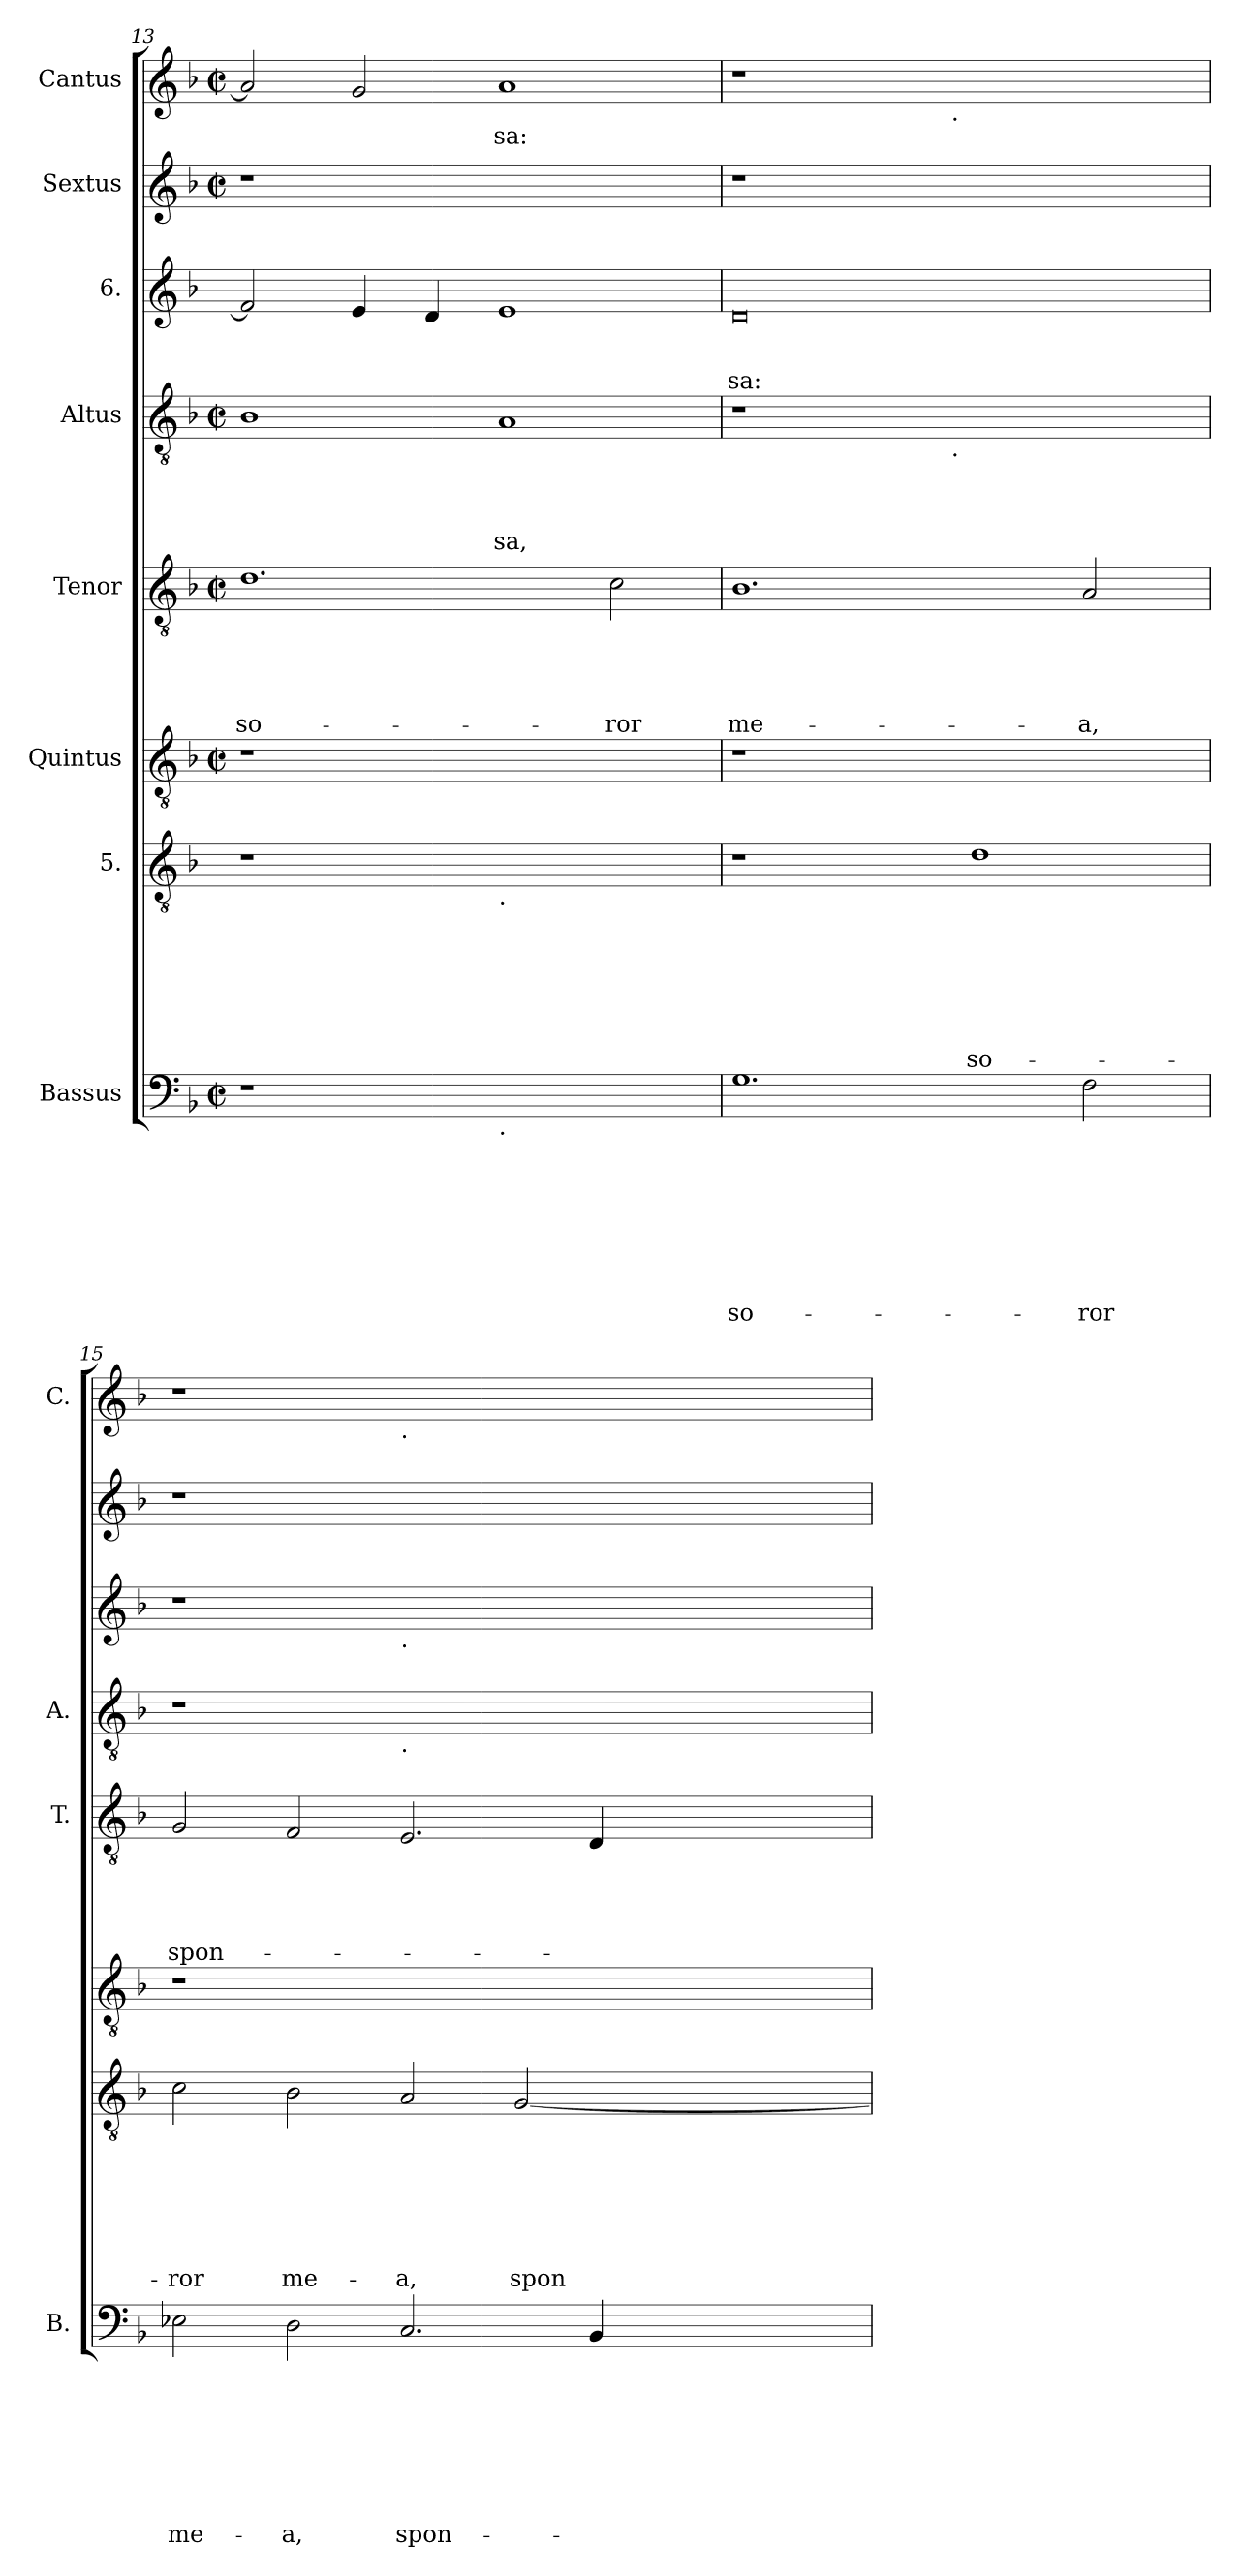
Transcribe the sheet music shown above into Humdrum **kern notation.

**kern	**text	**text	**text	**text	**text	**text	**text	**text	**kern	**text	**text	**text	**text	**text	**text	**text	**kern	**kern	**text	**text	**text	**text	**text	**kern	**text	**text	**text	**text	**kern	**text	**text	**text	**kern	**kern	**text
*part8	*part8	*part8	*part8	*part8	*part8	*part8	*part8	*part8	*part7	*part7	*part7	*part7	*part7	*part7	*part7	*part7	*part6	*part5	*part5	*part5	*part5	*part5	*part5	*part4	*part4	*part4	*part4	*part4	*part3	*part3	*part3	*part3	*part2	*part1	*part1
*staff8	*staff8	*staff8	*staff8	*staff8	*staff8	*staff8	*staff8	*staff8	*staff7	*staff7	*staff7	*staff7	*staff7	*staff7	*staff7	*staff7	*staff6	*staff5	*staff5	*staff5	*staff5	*staff5	*staff5	*staff4	*staff4	*staff4	*staff4	*staff4	*staff3	*staff3	*staff3	*staff3	*staff2	*staff1	*staff1
*I"Bassus	*	*	*	*	*	*	*	*	*I"5.	*	*	*	*	*	*	*	*I"Quintus	*I"Tenor	*	*	*	*	*	*I"Altus	*	*	*	*	*I"6.	*	*	*	*I"Sextus	*I"Cantus	*
*I'B.	*	*	*	*	*	*	*	*	*	*	*	*	*	*	*	*	*	*I'T.	*	*	*	*	*	*I'A.	*	*	*	*	*	*	*	*	*	*I'C.	*
*clefF4	*	*	*	*	*	*	*	*	*clefGv2	*	*	*	*	*	*	*	*clefGv2	*clefGv2	*	*	*	*	*	*clefGv2	*	*	*	*	*clefG2	*	*	*	*clefG2	*clefG2	*
*k[b-]	*	*	*	*	*	*	*	*	*k[b-]	*	*	*	*	*	*	*	*k[b-]	*k[b-]	*	*	*	*	*	*k[b-]	*	*	*	*	*k[b-]	*	*	*	*k[b-]	*k[b-]	*
*F:	*	*	*	*	*	*	*	*	*F:	*	*	*	*	*	*	*	*F:	*F:	*	*	*	*	*	*F:	*	*	*	*	*F:	*	*	*	*F:	*F:	*
*M2/2	*	*	*	*	*	*	*	*	*	*	*	*	*	*	*	*	*M2/2	*M2/2	*	*	*	*	*	*M2/2	*	*	*	*	*	*	*	*	*M2/2	*M2/2	*
*met(c|)	*	*	*	*	*	*	*	*	*	*	*	*	*	*	*	*	*met(c|)	*met(c|)	*	*	*	*	*	*met(c|)	*	*	*	*	*	*	*	*	*met(c|)	*met(c|)	*
=13	=13	=13	=13	=13	=13	=13	=13	=13	=13	=13	=13	=13	=13	=13	=13	=13	=13	=13	=13	=13	=13	=13	=13	=13	=13	=13	=13	=13	=13	=13	=13	=13	=13	=13	=13
!	!	!	!	!	!	!	!	!	!	!	!	!	!	!	!	!	!	!	!	!	!	!	!LO:LY:b	!	!	!	!	!	!	!	!	!	!	!	!
1r	.	.	.	.	.	.	.	.	1r	.	.	.	.	.	.	.	1r	1.d	.	.	.	.	so-	1B-	.	.	.	.	2f/]	.	.	.	1r	2a/]	.
.	.	.	.	.	.	.	.	.	.	.	.	.	.	.	.	.	.	.	.	.	.	.	.	.	.	.	.	.	4e/	.	.	.	.	2g/	.
.	.	.	.	.	.	.	.	.	.	.	.	.	.	.	.	.	.	.	.	.	.	.	.	.	.	.	.	.	4d/	.	.	.	.	.	.
!	!	!	!	!	!	!	!	!	!LO:TX:b:t=.	!	!	!	!	!	!	!	!	!	!	!	!	!	!	!	!	!	!	!	!	!	!	!	!	!	!
!LO:TX:b:t=.	!	!	!	!	!	!	!	!	!	!	!	!	!	!	!	!	!	!	!	!	!	!	!	!	!	!	!	!	!	!	!	!	!	!	!
!	!	!	!	!	!	!	!	!	!	!	!	!	!	!	!	!	!	!	!	!	!	!	!	!	!	!	!	!LO:LY:b	!	!	!	!	!	!	!LO:LY:b
1ryy	.	.	.	.	.	.	.	.	1ryy	.	.	.	.	.	.	.	1ryy	.	.	.	.	.	.	1A	.	.	.	-sa,	1e	.	.	.	1ryy	1a	-sa:
!	!	!	!	!	!	!	!	!	!	!	!	!	!	!	!	!	!	!	!	!	!	!	!LO:LY:b	!	!	!	!	!	!	!	!	!	!	!	!
.	.	.	.	.	.	.	.	.	.	.	.	.	.	.	.	.	.	2c\	.	.	.	.	-ror	.	.	.	.	.	.	.	.	.	.	.	.
=14	=14	=14	=14	=14	=14	=14	=14	=14	=14	=14	=14	=14	=14	=14	=14	=14	=14	=14	=14	=14	=14	=14	=14	=14	=14	=14	=14	=14	=14	=14	=14	=14	=14	=14	=14
!	!	!	!	!	!	!	!	!LO:LY:b	!	!	!	!	!	!	!	!	!	!	!	!	!	!	!LO:LY:b	!	!	!	!	!	!	!	!	!LO:LY:b	!	!	!
*	*	*	*	*	*	*	*	*	*	*	*	*	*	*	*	*	*	*	*	*	*	*	*	*^	*	*	*	*	*	*	*	*	*	*^	*
1.G	.	.	.	.	.	.	.	so-	1r	.	.	.	.	.	.	.	1r	1.B-	.	.	.	.	me-	1r	2ryy	.	.	.	.	0d	.	.	-sa:	1r	1r	2ryy	.
.	.	.	.	.	.	.	.	.	.	.	.	.	.	.	.	.	.	.	.	.	.	.	.	.	4...ryy	.	.	.	.	.	.	.	.	.	.	4...ryy	.
!	!	!	!	!	!	!	!	!	!	!	!	!	!	!	!	!	!	!	!	!	!	!	!	!	!	!	!	!	!	!	!	!	!	!	!	!LO:TX:b:t=.	!
!	!	!	!	!	!	!	!	!	!	!	!	!	!	!	!	!	!	!	!	!	!	!	!	!	!LO:TX:b:t=.	!	!	!	!	!	!	!	!	!	!	!	!
.	.	.	.	.	.	.	.	.	.	.	.	.	.	.	.	.	.	.	.	.	.	.	.	.	1ryy	.	.	.	.	.	.	.	.	.	.	1ryy	.
!	!	!	!	!	!	!	!	!	!	!	!	!	!	!	!	!LO:LY:b	!	!	!	!	!	!	!	!	!	!	!	!	!	!	!	!	!	!	!	!	!
.	.	.	.	.	.	.	.	.	1d	.	.	.	.	.	.	so-	1ryy	.	.	.	.	.	.	1ryy	.	.	.	.	.	.	.	.	.	1ryy	1ryy	.	.
!	!	!	!	!	!	!	!	!LO:LY:b	!	!	!	!	!	!	!	!	!	!	!	!	!	!	!LO:LY:b	!	!	!	!	!	!	!	!	!	!	!	!	!	!
2F\	.	.	.	.	.	.	.	-ror	.	.	.	.	.	.	.	.	.	2A/	.	.	.	.	-a,	.	.	.	.	.	.	.	.	.	.	.	.	.	.
.	.	.	.	.	.	.	.	.	.	.	.	.	.	.	.	.	.	.	.	.	.	.	.	.	32ryy	.	.	.	.	.	.	.	.	.	.	32ryy	.
!!LO:LB:g=z
=15	=15	=15	=15	=15	=15	=15	=15	=15	=15	=15	=15	=15	=15	=15	=15	=15	=15	=15	=15	=15	=15	=15	=15	=15	=15	=15	=15	=15	=15	=15	=15	=15	=15	=15	=15	=15	=15
!	!	!	!	!	!	!	!	!LO:LY:b	!	!	!	!	!	!	!	!LO:LY:b	!	!	!	!	!	!	!LO:LY:b	!	!	!	!	!	!	!	!	!	!	!	!	!	!
*	*	*	*	*	*	*	*	*	*	*	*	*	*	*	*	*	*	*	*	*	*	*	*	*v	*v	*	*	*	*	*	*	*	*	*	*v	*v	*
2E-X\	.	.	.	.	.	.	.	me-	2c\	.	.	.	.	.	.	-ror	1r	2G/	.	.	.	.	spon-	1r	.	.	.	.	1r	.	.	.	1r	1r	.
!	!	!	!	!	!	!	!	!LO:LY:b	!	!	!	!	!	!	!	!LO:LY:b	!	!	!	!	!	!	!	!	!	!	!	!	!	!	!	!	!	!	!
2D\	.	.	.	.	.	.	.	-a,	2B-\	.	.	.	.	.	.	me-	.	2F/	.	.	.	.	.	.	.	.	.	.	.	.	.	.	.	.	.
!	!	!	!	!	!	!	!	!	!	!	!	!	!	!	!	!	!	!	!	!	!	!	!	!	!	!	!	!	!	!	!	!	!	!LO:TX:b:t=.	!
!	!	!	!	!	!	!	!	!	!	!	!	!	!	!	!	!	!	!	!	!	!	!	!	!	!	!	!	!	!LO:TX:b:t=.	!	!	!	!	!	!
!	!	!	!	!	!	!	!	!	!	!	!	!	!	!	!	!	!	!	!	!	!	!	!	!LO:TX:b:t=.	!	!	!	!	!	!	!	!	!	!	!
!	!	!	!	!	!	!	!	!LO:LY:b	!	!	!	!	!	!	!	!LO:LY:b	!	!	!	!	!	!	!	!	!	!	!	!	!	!	!	!	!	!	!
2.C/	.	.	.	.	.	.	.	spon-	2A/	.	.	.	.	.	.	-a,	1ryy	2.E/	.	.	.	.	.	1ryy	.	.	.	.	1ryy	.	.	.	1ryy	1ryy	.
!	!	!	!	!	!	!	!	!	!	!	!	!	!	!	!	!LO:LY:b	!	!	!	!	!	!	!	!	!	!	!	!	!	!	!	!	!	!	!
.	.	.	.	.	.	.	.	.	[<2G/	.	.	.	.	.	.	spon-	.	.	.	.	.	.	.	.	.	.	.	.	.	.	.	.	.	.	.
4BB-/	.	.	.	.	.	.	.	.	.	.	.	.	.	.	.	.	.	4D/	.	.	.	.	.	.	.	.	.	.	.	.	.	.	.	.	.
=	=	=	=	=	=	=	=	=	=	=	=	=	=	=	=	=	=	=	=	=	=	=	=	=	=	=	=	=	=	=	=	=	=	=	=
*-	*-	*-	*-	*-	*-	*-	*-	*-	*-	*-	*-	*-	*-	*-	*-	*-	*-	*-	*-	*-	*-	*-	*-	*-	*-	*-	*-	*-	*-	*-	*-	*-	*-	*-	*-
